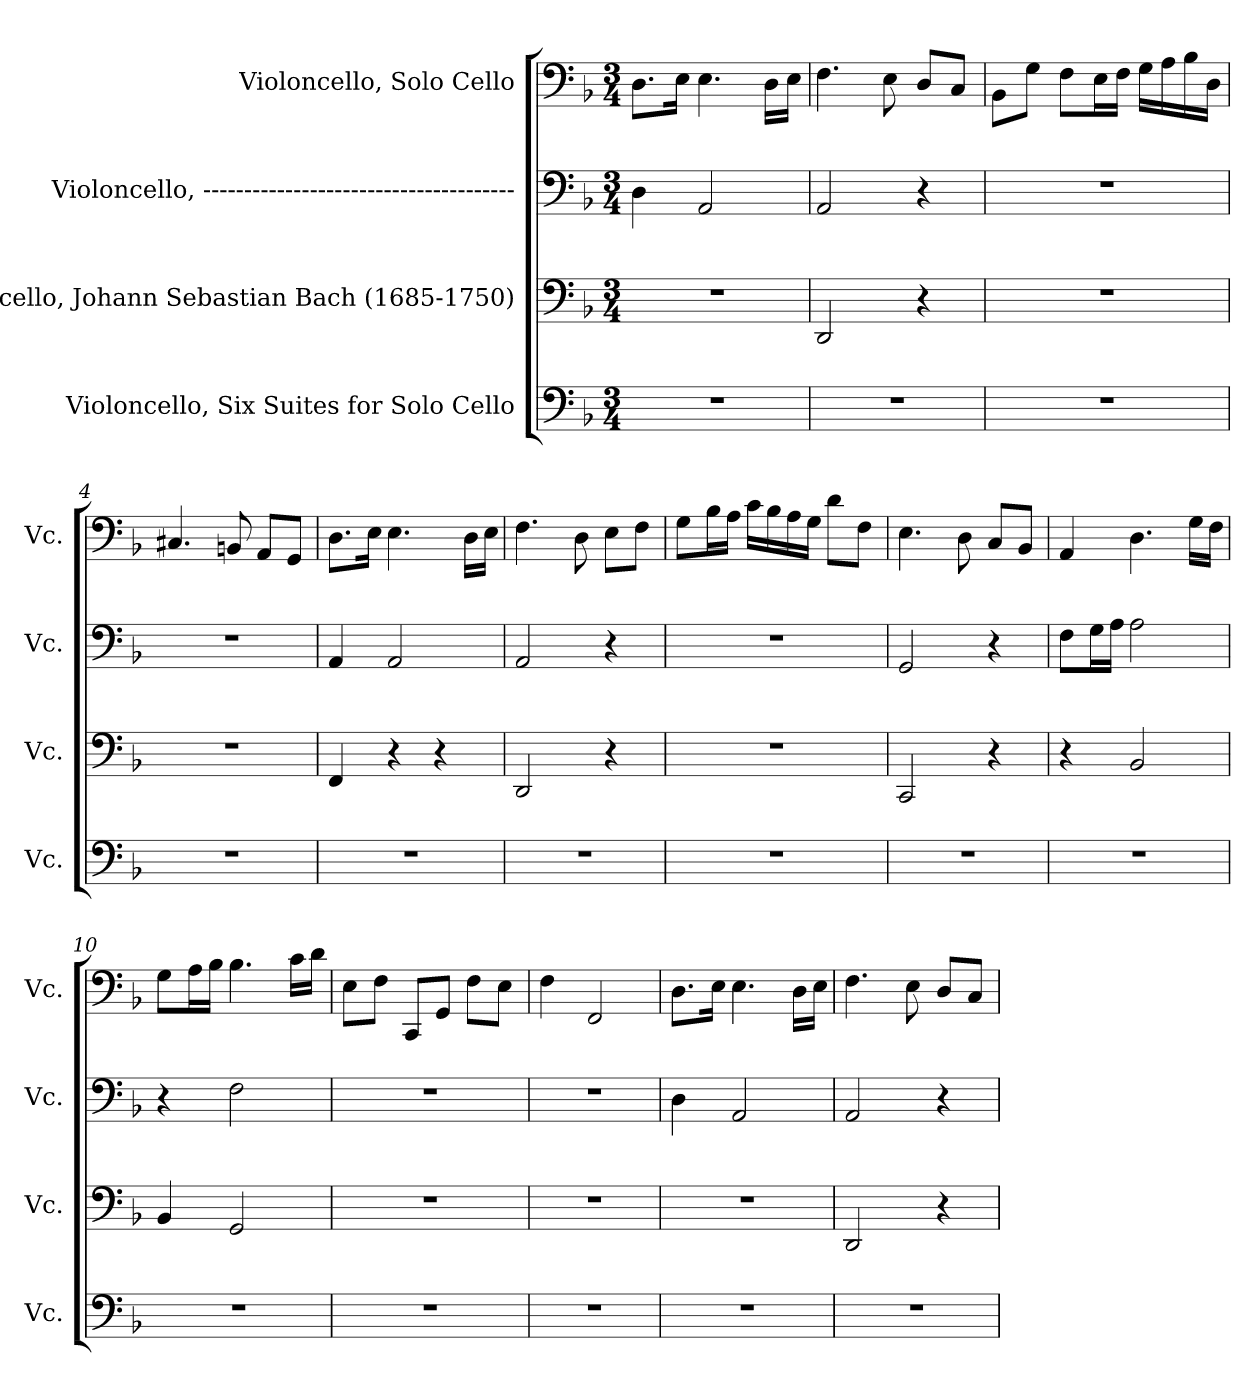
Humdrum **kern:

**kern	**kern	**kern	**kern
*part4	*part3	*part2	*part1
*staff4	*staff3	*staff2	*staff1
*I"Violoncello, Six Suites for Solo Cello	*I"Violoncello, Johann Sebastian Bach  (1685-1750)	*I"Violoncello, --------------------------------------	*I"Violoncello, Solo Cello
*I'Vc.	*I'Vc.	*I'Vc.	*I'Vc.
*clefF4	*clefF4	*clefF4	*clefF4
*k[b-]	*k[b-]	*k[b-]	*k[b-]
*M3/4	*M3/4	*M3/4	*M3/4
*MM55	*MM55	*MM55	*MM55
=1	=1	=1	=1
2.r	2.r	4D\	8.D\L
.	.	.	16E\Jk
.	.	2AA/	4.E\
.	.	.	16D\LL
.	.	.	16E\JJ
=2	=2	=2	=2
2.r	2DD/	2AA/	4.F\
.	.	.	8E\
.	4r	4r	8D/L
.	.	.	8C/J
=3	=3	=3	=3
2.r	2.r	2.r	8BB-\L
.	.	.	8G\J
.	.	.	8F\L
.	.	.	16E\L
.	.	.	16F\JJ
.	.	.	16G\LL
.	.	.	16A\
.	.	.	16B-\
.	.	.	16D\JJ
!!LO:LB:g=z
=4	=4	=4	=4
2.r	2.r	2.r	4.C#X/
.	.	.	8BBn/
.	.	.	8AA/L
.	.	.	8GG/J
=5	=5	=5	=5
2.r	4FF/	4AA/	8.D\L
.	.	.	16E\Jk
.	4r	2AA/	4.E\
.	4r	.	.
.	.	.	16D\LL
.	.	.	16E\JJ
=6	=6	=6	=6
2.r	2DD/	2AA/	4.F\
.	.	.	8D\
.	4r	4r	8E\L
.	.	.	8F\J
=7	=7	=7	=7
2.r	2.r	2.r	8G\L
.	.	.	16B-\L
.	.	.	16A\JJ
.	.	.	16c\LL
.	.	.	16B-\
.	.	.	16A\
.	.	.	16G\JJ
.	.	.	8d\L
.	.	.	8F\J
=8	=8	=8	=8
2.r	2CC/	2GG/	4.E\
.	.	.	8D\
.	4r	4r	8C/L
.	.	.	8BB-/J
=9	=9	=9	=9
2.r	4r	8F\L	4AA/
.	.	16G\L	.
.	.	16A\JJ	.
.	2BB-/	2A\	4.D\
.	.	.	16G\LL
.	.	.	16F\JJ
!!LO:LB:g=z
=10	=10	=10	=10
2.r	4BB-/	4r	8G\L
.	.	.	16A\L
.	.	.	16B-\JJ
.	2GG/	2F\	4.B-\
.	.	.	16c\LL
.	.	.	16d\JJ
=11	=11	=11	=11
2.r	2.r	2.r	8E\L
.	.	.	8F\J
.	.	.	8CC/L
.	.	.	8GG/J
.	.	.	8F\L
.	.	.	8E\J
=12	=12	=12	=12
2.r	2.r	2.r	4F\
.	.	.	2FF/
=13	=13	=13	=13
2.r	2.r	4D\	8.D\L
.	.	.	16E\Jk
.	.	2AA/	4.E\
.	.	.	16D\LL
.	.	.	16E\JJ
=14	=14	=14	=14
2.r	2DD/	2AA/	4.F\
.	.	.	8E\
.	4r	4r	8D/L
.	.	.	8C/J
=	=	=	=
*-	*-	*-	*-
